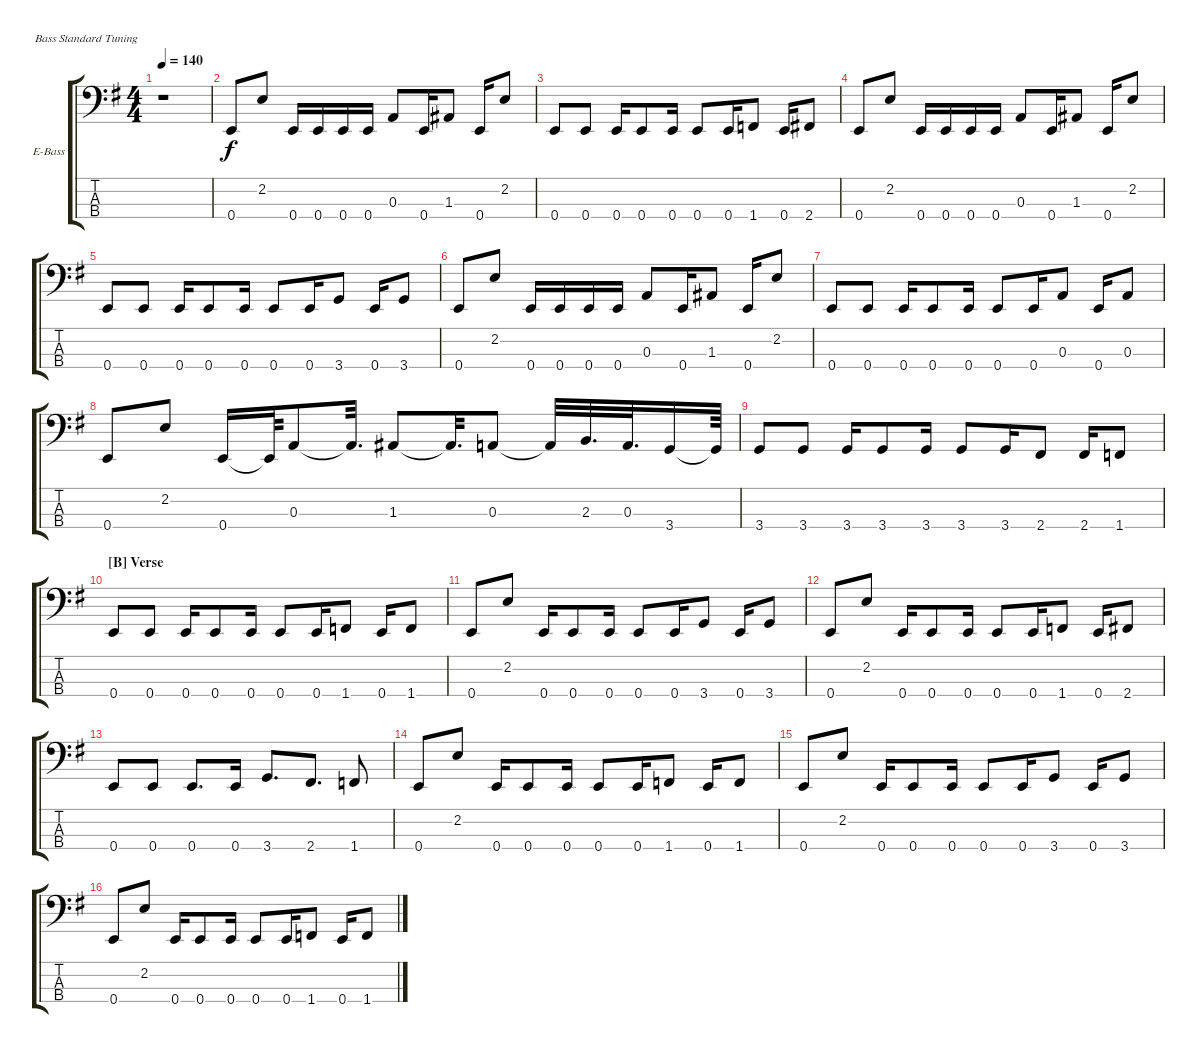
\bracketExtendMode groupsimilarinstruments
\firstSystemTrackNameOrientation horizontal
\otherSystemsTrackNameOrientation horizontal
\track ("Bass" "E-Bass") {instrument electricbasspick}
\staff {score tabs}
\tuning (G2 D2 A1 E1)
\ts (4 4)
\tempo 140
\clef f4
\scale
1.05549
\ks g
r.1{dy f} |
\scale
0.944515 0.4.8 2.2.8 0.4.16 0.4.16 0.4.16 0.4.16 0.3.8 0.4.16 1.3.8 0.4.16 2.2.8 |
\scale
1.05549 0.4.8 0.4.8 0.4.16 0.4.8 0.4.16 0.4.8 0.4.16 1.4.8 0.4.16 2.4.8 |
\scale
0.944515 0.4.8 2.2.8 0.4.16 0.4.16 0.4.16 0.4.16 0.3.8 0.4.16 1.3.8 0.4.16 2.2.8 |
\scale
1.05549 0.4.8 0.4.8 0.4.16 0.4.8 0.4.16 0.4.8 0.4.16 3.4.8 0.4.16 3.4.8 |
\scale
0.944515 0.4.8 2.2.8 0.4.16 0.4.16 0.4.16 0.4.16 0.3.8 0.4.16 1.3.8 0.4.16 2.2.8 |
\scale
1.05549 0.4.8 0.4.8 0.4.16 0.4.8 0.4.16 0.4.8 0.4.16 0.3.8 0.4.16 0.3.8 |
\scale
0.944515 0.4.8 2.2.8 0.4.16 0.4{t}.64 0.3.8 0.3{t}.32{d} 1.3.8 1.3{t}.32{d} 0.3.8 0.3{t}.32 2.3.32{d} 0.3.32{d} 3.4.16 3.4{t}.64 |
\scale
1.05549 3.4.8 3.4.8 3.4.16 3.4.8 3.4.16 3.4.8 3.4.16 2.4.8 2.4.16 1.4.8 |
\section ("B" "Verse")
\scale
0.944515 0.4.8 0.4.8 0.4.16 0.4.8 0.4.16 0.4.8 0.4.16 1.4.8 0.4.16 1.4.8 |
\scale
1.05549 0.4.8 2.2.8 0.4.16 0.4.8 0.4.16 0.4.8 0.4.16 3.4.8 0.4.16 3.4.8 |
\scale
0.944515 0.4.8 2.2.8 0.4.16 0.4.8 0.4.16 0.4.8 0.4.16 1.4.8 0.4.16 2.4.8 |
\scale
1.05549 0.4.8 0.4.8 0.4.8{d} 0.4.16 3.4.8{d} 2.4.8{d} 1.4.8 |
\scale
0.944515 0.4.8 2.2.8 0.4.16 0.4.8 0.4.16 0.4.8 0.4.16 1.4.8 0.4.16 1.4.8 |
\scale
1.05549 0.4.8 2.2.8 0.4.16 0.4.8 0.4.16 0.4.8 0.4.16 3.4.8 0.4.16 3.4.8 |
\scale
0.944515 0.4.8 2.2.8 0.4.16 0.4.8 0.4.16 0.4.8 0.4.16 1.4.8 0.4.16 1.4.8
